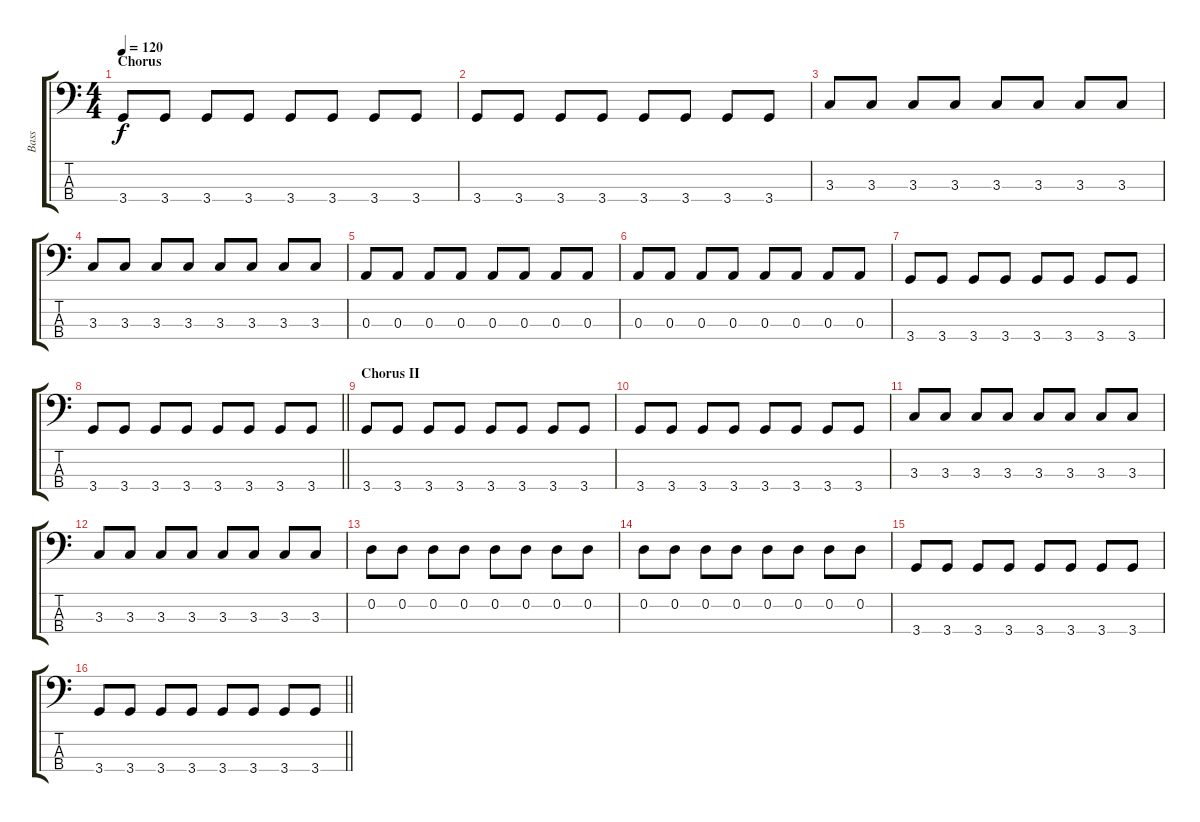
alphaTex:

\track ("Bass" "Bass") {instrument electricbassfinger}
\staff {score tabs}
\tuning (G2 D2 A1 E1) {hide}
\ts (4 4)
\section ("" "Chorus")
\tempo 120
\clef f4
\ks c
3.4.8{dy f} 3.4.8 3.4.8 3.4.8 3.4.8 3.4.8 3.4.8 3.4.8 |
3.4.8 3.4.8 3.4.8 3.4.8 3.4.8 3.4.8 3.4.8 3.4.8 |
3.3.8 3.3.8 3.3.8 3.3.8 3.3.8 3.3.8 3.3.8 3.3.8 |
3.3.8 3.3.8 3.3.8 3.3.8 3.3.8 3.3.8 3.3.8 3.3.8 |
0.3.8 0.3.8 0.3.8 0.3.8 0.3.8 0.3.8 0.3.8 0.3.8 |
0.3.8 0.3.8 0.3.8 0.3.8 0.3.8 0.3.8 0.3.8 0.3.8 |
3.4.8 3.4.8 3.4.8 3.4.8 3.4.8 3.4.8 3.4.8 3.4.8 |
\barLineRight lightlight
3.4.8 3.4.8 3.4.8 3.4.8 3.4.8 3.4.8 3.4.8 3.4.8 |
\section ("" "Chorus II")
3.4.8 3.4.8 3.4.8 3.4.8 3.4.8 3.4.8 3.4.8 3.4.8 |
3.4.8 3.4.8 3.4.8 3.4.8 3.4.8 3.4.8 3.4.8 3.4.8 |
3.3.8 3.3.8 3.3.8 3.3.8 3.3.8 3.3.8 3.3.8 3.3.8 |
3.3.8 3.3.8 3.3.8 3.3.8 3.3.8 3.3.8 3.3.8 3.3.8 |
0.2.8 0.2.8 0.2.8 0.2.8 0.2.8 0.2.8 0.2.8 0.2.8 |
0.2.8 0.2.8 0.2.8 0.2.8 0.2.8 0.2.8 0.2.8 0.2.8 |
3.4.8 3.4.8 3.4.8 3.4.8 3.4.8 3.4.8 3.4.8 3.4.8 |
\barLineRight lightlight
3.4.8 3.4.8 3.4.8 3.4.8 3.4.8 3.4.8 3.4.8 3.4.8
